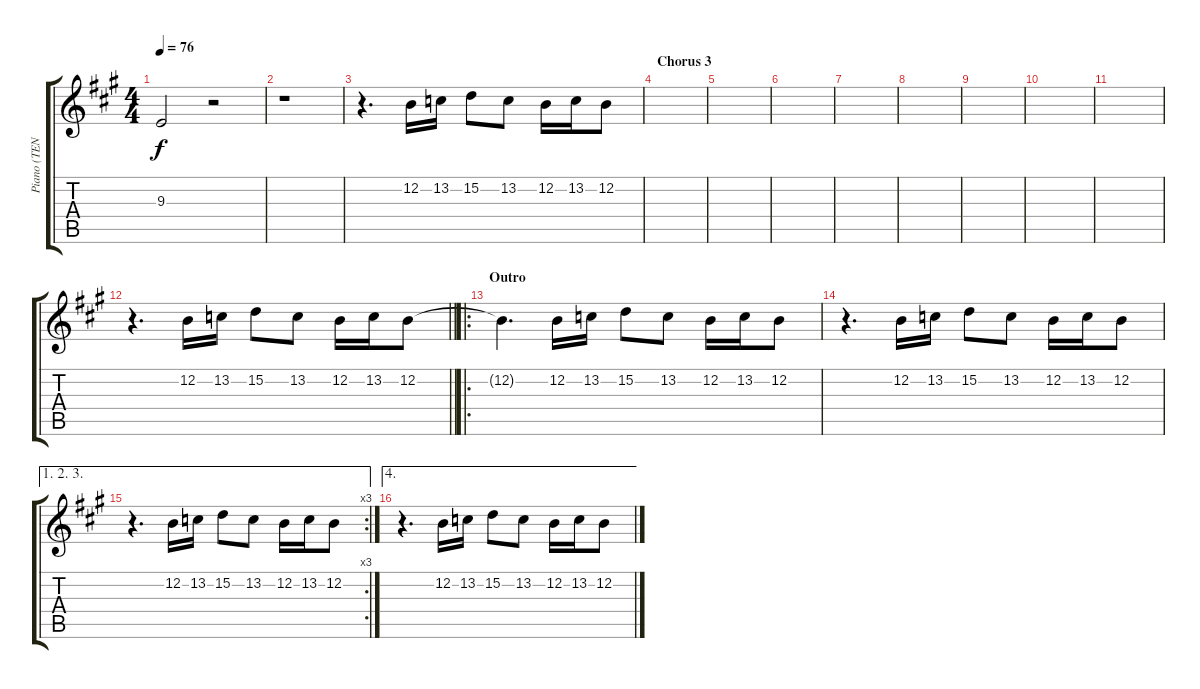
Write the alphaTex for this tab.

\track ("Piano (TEN version)" "Piano (TEN") {instrument acousticgrandpiano}
\staff {score tabs}
\tuning (E4 B3 G3 D3 A2 E2) {hide}
\ts (4 4)
\tempo 76
\clef g2
\ks a
9.3{t}.2{dy f} r.2 |
r.1 |
r.4{d} 12.2.16 13.2.16 15.2.8 13.2.8 12.2.16 13.2.16 12.2.8 |
\section ("" "Chorus 3")
|
|
|
|
|
|
|
|
\barLineRight lightlight
r.4{d} 12.2.16 13.2.16 15.2.8 13.2.8 12.2.16 13.2.16 12.2.8 |
\ro
\section ("" "Outro")
12.2{t}.4{d} 12.2.16 13.2.16 15.2.8 13.2.8 12.2.16 13.2.16 12.2.8 |
r.4{d} 12.2.16 13.2.16 15.2.8 13.2.8 12.2.16 13.2.16 12.2.8 |
\ae (1 2 3)
\rc 3
r.4{d} 12.2.16 13.2.16 15.2.8 13.2.8 12.2.16 13.2.16 12.2.8 |
\ae 4
r.4{d} 12.2.16 13.2.16 15.2.8 13.2.8 12.2.16 13.2.16 12.2.8
